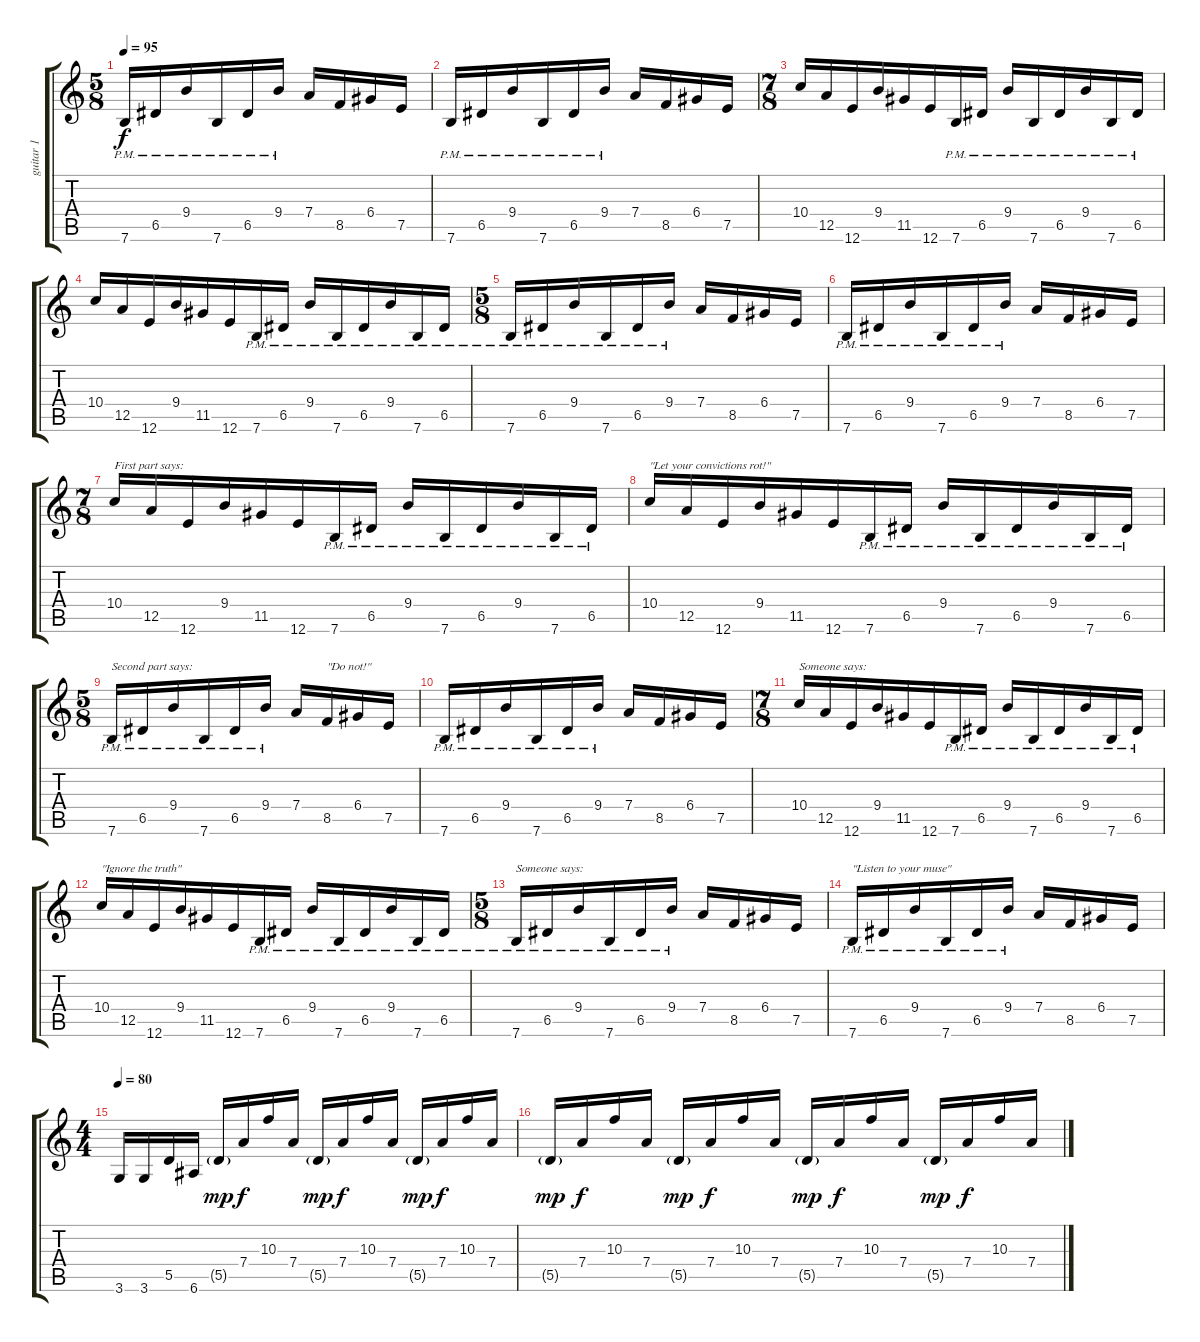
\track ("guitar 1" "guitar 1") {instrument distortionguitar}
\staff {score tabs}
\tuning (E4 B3 G3 D3 A2 E2) {hide}
\ts (5 8)
\tempo 95
\clef g2
\ks c
7.6{pm}.16{dy f} 6.5{pm}.16 9.4{pm}.16 7.6{pm}.16 6.5{pm}.16 9.4{pm}.16 7.4.16 8.5.16 6.4.16 7.5.16 |
7.6{pm}.16 6.5{pm}.16 9.4{pm}.16 7.6{pm}.16 6.5{pm}.16 9.4{pm}.16 7.4.16 8.5.16 6.4.16 7.5.16 |
\ts (7 8)
10.4.16 12.5.16 12.6.16 9.4.16 11.5.16 12.6.16 7.6{pm}.16 6.5{pm}.16 9.4{pm}.16 7.6{pm}.16 6.5{pm}.16 9.4{pm}.16 7.6{pm}.16 6.5{pm}.16 |
10.4.16 12.5.16 12.6.16 9.4.16 11.5.16 12.6.16 7.6{pm}.16 6.5{pm}.16 9.4{pm}.16 7.6{pm}.16 6.5{pm}.16 9.4{pm}.16 7.6{pm}.16 6.5{pm}.16 |
\ts (5 8)
7.6{pm}.16 6.5{pm}.16 9.4{pm}.16 7.6{pm}.16 6.5{pm}.16 9.4{pm}.16 7.4.16 8.5.16 6.4.16 7.5.16 |
7.6{pm}.16 6.5{pm}.16 9.4{pm}.16 7.6{pm}.16 6.5{pm}.16 9.4{pm}.16 7.4.16 8.5.16 6.4.16 7.5.16 |
\ts (7 8)
10.4.16{txt "First part says:"} 12.5.16 12.6.16 9.4.16 11.5.16 12.6.16 7.6{pm}.16 6.5{pm}.16 9.4{pm}.16 7.6{pm}.16 6.5{pm}.16 9.4{pm}.16 7.6{pm}.16 6.5{pm}.16 |
10.4.16{txt "\"Let your convictions rot!\""} 12.5.16 12.6.16 9.4.16 11.5.16 12.6.16 7.6{pm}.16 6.5{pm}.16 9.4{pm}.16 7.6{pm}.16 6.5{pm}.16 9.4{pm}.16 7.6{pm}.16 6.5{pm}.16 |
\ts (5 8)
7.6{pm}.16{txt "Second part says:"} 6.5{pm}.16 9.4{pm}.16 7.6{pm}.16 6.5{pm}.16 9.4{pm}.16 7.4.16 8.5.16{txt "\"Do not!\""} 6.4.16 7.5.16 |
7.6{pm}.16 6.5{pm}.16 9.4{pm}.16 7.6{pm}.16 6.5{pm}.16 9.4{pm}.16 7.4.16 8.5.16 6.4.16 7.5.16 |
\ts (7 8)
10.4.16{txt "Someone says:"} 12.5.16 12.6.16 9.4.16 11.5.16 12.6.16 7.6{pm}.16 6.5{pm}.16 9.4{pm}.16 7.6{pm}.16 6.5{pm}.16 9.4{pm}.16 7.6{pm}.16 6.5{pm}.16 |
10.4.16{txt "\"Ignore the truth\""} 12.5.16 12.6.16 9.4.16 11.5.16 12.6.16 7.6{pm}.16 6.5{pm}.16 9.4{pm}.16 7.6{pm}.16 6.5{pm}.16 9.4{pm}.16 7.6{pm}.16 6.5{pm}.16 |
\ts (5 8)
7.6{pm}.16{txt "Someone says:"} 6.5{pm}.16 9.4{pm}.16 7.6{pm}.16 6.5{pm}.16 9.4{pm}.16 7.4.16 8.5.16 6.4.16 7.5.16 |
7.6{pm}.16{txt "\"Listen to your muse\""} 6.5{pm}.16 9.4{pm}.16 7.6{pm}.16 6.5{pm}.16 9.4{pm}.16 7.4.16 8.5.16 6.4.16 7.5.16 |
\ts (4 4)
\tempo 80
3.6.16 3.6.16 5.5.16 6.6.16 5.5{g}.16{dy mp} 7.4.16{dy f} 10.3.16 7.4.16 5.5{g}.16{dy mp} 7.4.16{dy f} 10.3.16 7.4.16 5.5{g}.16{dy mp} 7.4.16{dy f} 10.3.16 7.4.16 |
5.5{g}.16{dy mp} 7.4.16{dy f} 10.3.16 7.4.16 5.5{g}.16{dy mp} 7.4.16{dy f} 10.3.16 7.4.16 5.5{g}.16{dy mp} 7.4.16{dy f} 10.3.16 7.4.16 5.5{g}.16{dy mp} 7.4.16{dy f} 10.3.16 7.4.16
